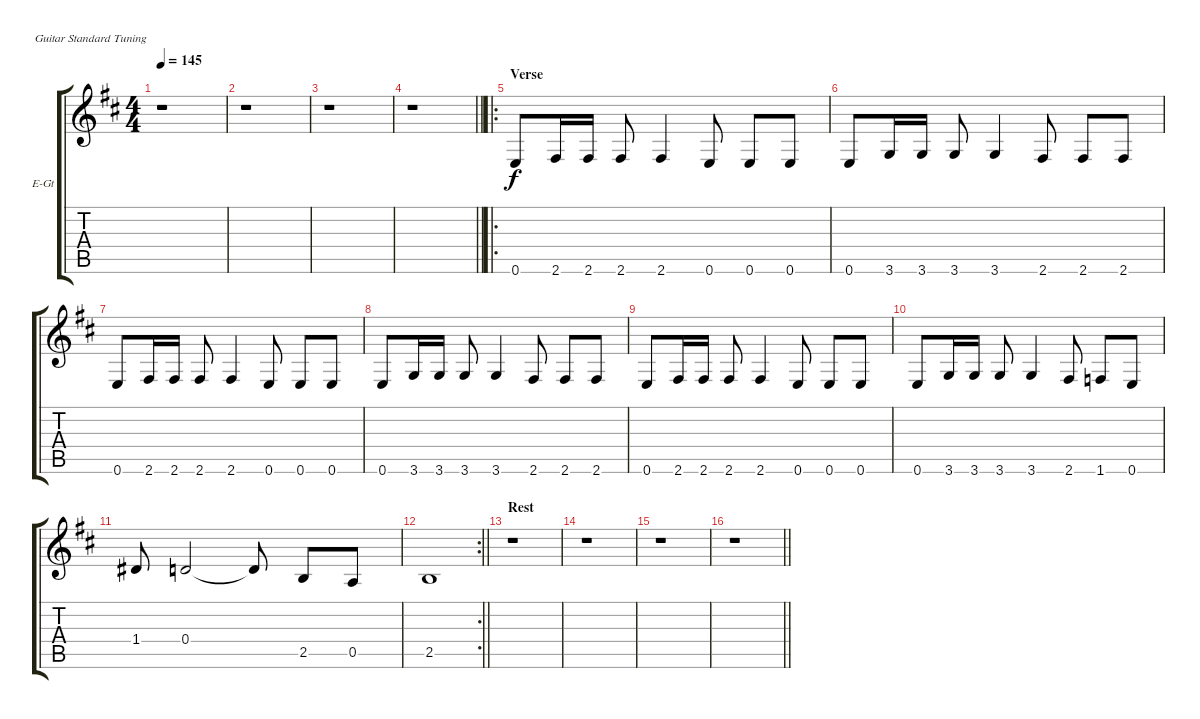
\bracketExtendMode groupsimilarinstruments
\firstSystemTrackNameOrientation horizontal
\otherSystemsTrackNameOrientation horizontal
\track ("Lead Overdriven" "E-Gt") {instrument electricguitarclean}
\staff {score tabs}
\tuning (E4 B3 G3 D3 A2 E2)
\ts (4 4)
\beaming (8 2 2 2 2)
\tempo 145
\clef g2
\ks d
r.1{dy f instrument electricguitarclean} |
r.1 |
r.1 |
\barLineRight lightlight
r.1 |
\ro
\section ("" "Verse")
0.6.8 2.6.16 2.6.16 2.6.8 2.6.4 0.6.8 0.6.8 0.6.8 |
0.6.8 3.6.16 3.6.16 3.6.8 3.6.4 2.6.8 2.6.8 2.6.8 |
0.6.8 2.6.16 2.6.16 2.6.8 2.6.4 0.6.8 0.6.8 0.6.8 |
0.6.8 3.6.16 3.6.16 3.6.8 3.6.4 2.6.8 2.6.8 2.6.8 |
0.6.8 2.6.16 2.6.16 2.6.8 2.6.4 0.6.8 0.6.8 0.6.8 |
0.6.8 3.6.16 3.6.16 3.6.8 3.6.4 2.6.8 1.6.8 0.6.8 |
1.4.8 0.4.2 0.4{t}.8 2.5.8 0.5.8 |
\rc 2
\barLineRight lightlight
2.5.1 |
\section ("" "Rest")
r.1 |
r.1 |
r.1 |
\barLineRight lightlight
r.1
